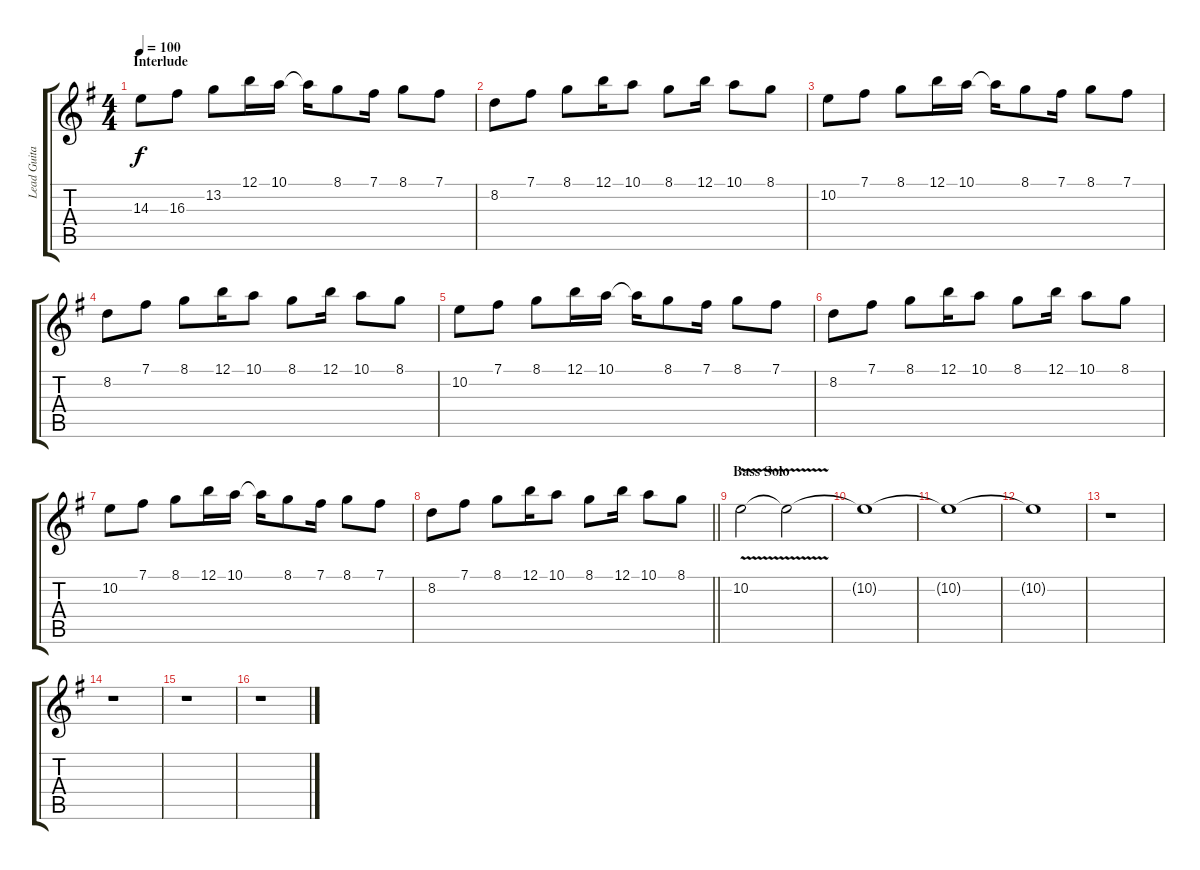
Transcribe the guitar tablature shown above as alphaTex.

\track ("Lead Guitar" "Lead Guita") {instrument distortionguitar}
\staff {score tabs}
\tuning (B3 Gb3 D3 A2 E2 B1) {hide}
\ts (4 4)
\section ("" "Interlude")
\tempo 100
\clef g2
\ks eminor
14.3.8{dy f} 16.3.8 13.2.8 12.1.16 10.1.16 10.1{t}.16 8.1.8 7.1.16 8.1.8 7.1.8 |
8.2.8 7.1.8 8.1.8 12.1.16 10.1.8 8.1.8 12.1.16 10.1.8 8.1.8 |
10.2.8 7.1.8 8.1.8 12.1.16 10.1.16 10.1{t}.16 8.1.8 7.1.16 8.1.8 7.1.8 |
8.2.8 7.1.8 8.1.8 12.1.16 10.1.8 8.1.8 12.1.16 10.1.8 8.1.8 |
10.2.8 7.1.8 8.1.8 12.1.16 10.1.16 10.1{t}.16 8.1.8 7.1.16 8.1.8 7.1.8 |
8.2.8 7.1.8 8.1.8 12.1.16 10.1.8 8.1.8 12.1.16 10.1.8 8.1.8 |
10.2.8 7.1.8 8.1.8 12.1.16 10.1.16 10.1{t}.16 8.1.8 7.1.16 8.1.8 7.1.8 |
\barLineRight lightlight
8.2.8 7.1.8 8.1.8 12.1.16 10.1.8 8.1.8 12.1.16 10.1.8 8.1.8 |
\section ("" "Bass Solo")
10.2{v}.2{volume 8} 10.2{t}.2 |
10.2{t}.1 |
10.2{t}.1{volume 0} |
10.2{t}.1 |
r.1{volume 16 instrument distortionguitar} |
r.1 |
r.1 |
r.1
